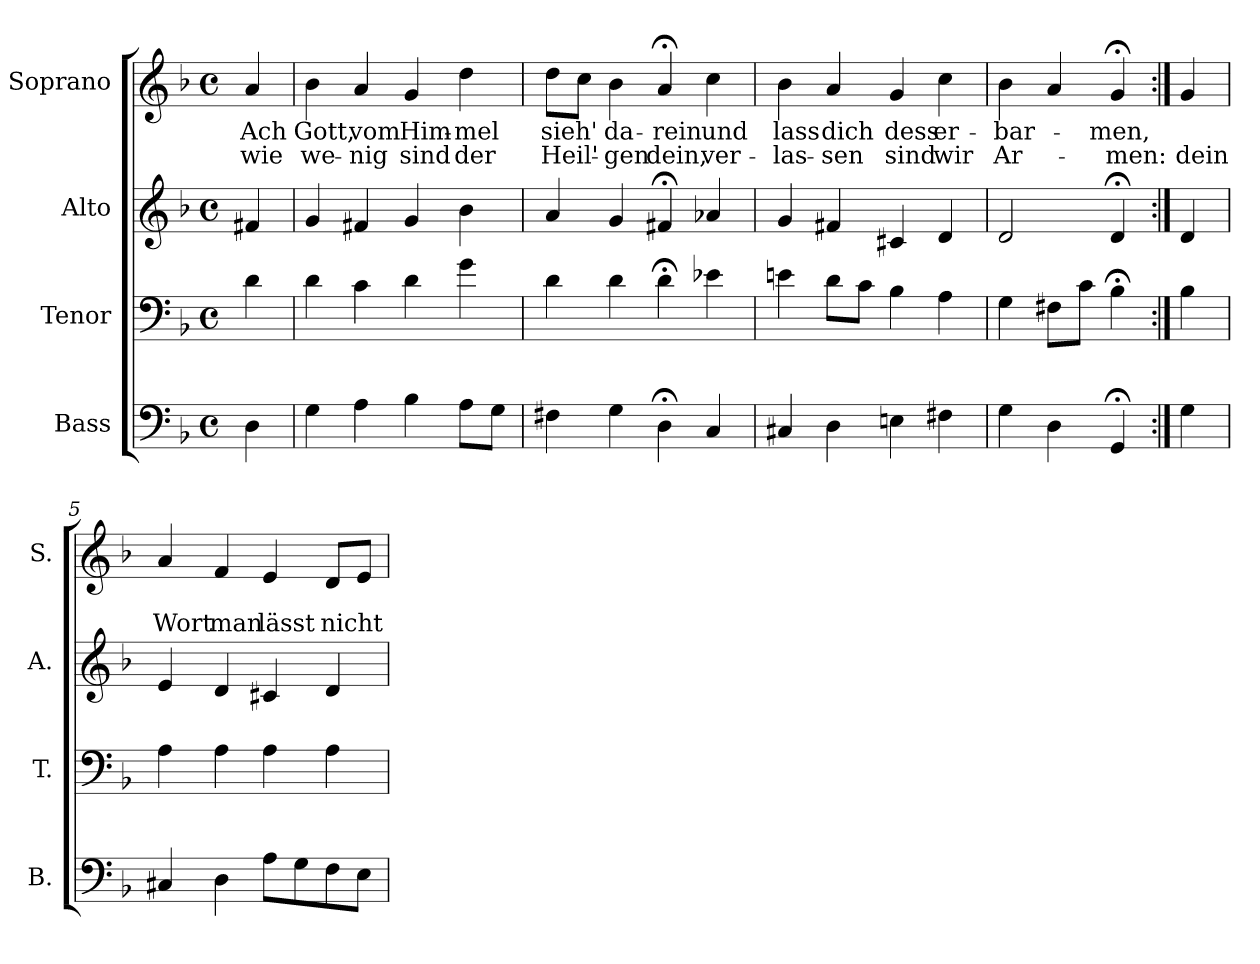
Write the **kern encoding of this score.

**kern	**kern	**kern	**kern	**text	**text
*part4	*part3	*part2	*part1	*part1	*part1
*staff4	*staff3	*staff2	*staff1	*staff1	*staff1
*I"Bass	*I"Tenor	*I"Alto	*I"Soprano	*	*
*I'B.	*I'T.	*I'A.	*I'S.	*	*
*clefF4	*clefF4	*clefG2	*clefG2	*	*
*k[b-]	*k[b-]	*k[b-]	*k[b-]	*	*
*F:	*F:	*F:	*d:	*	*
*M4/4	*M4/4	*M4/4	*M4/4	*	*
*met(c)	*met(c)	*met(c)	*met(c)	*	*
=	=	=	=	=	=
4D\	4d\	4f#X/	4a/	Ach	wie
=1	=1	=1	=1	=1	=1
4G\	4d\	4g/	4b-\	Gott,	we-
4A\	4c\	4f#X/	4a/	vom	-nig
4B-\	4d\	4g/	4g/	Him-	sind
8A\L	4g\	4b-\	4dd\	-mel	der
8G\J	.	.	.	.	.
=2	=2	=2	=2	=2	=2
4F#X\	4d\	4a/	8dd\L	sieh'	Heil'-
.	.	.	8cc\J	.	.
4G\	4d\	4g/	4b-\	da-	-gen
4D;<\	4d;<\	4f#X;</	4a;</	-rein	dein,
4C/	4e-X\	4a-X/	4cc\	und	ver-
=3	=3	=3	=3	=3	=3
4C#X/	4en\	4g/	4b-\	lass	-las-
4D\	8d\L	4f#X/	4a/	dich	-sen
.	8c\J	.	.	.	.
4En\	4B-\	4c#X/	4g/	dess	sind
4F#X\	4A\	4d/	4cc\	er-	wir
=4	=4	=4	=4	=4	=4
4G\	4G\	2d/	4b-\	-bar-	Ar-
4D\	8F#X\L	.	4a/	.	.
.	8c\J	.	.	.	.
4GG;</	4B-;<\	4d;</	4g;</	-men,	-men:
!!LO:LB:g=z
=4a:|!	=4a:|!	=4a:|!	=4a:|!	=4a:|!	=4a:|!
4G\	4B-\	4d/	4g/	.	dein
=5	=5	=5	=5	=5	=5
4C#X/	4A\	4e/	4a/	.	Wort
4D\	4A\	4d/	4f/	.	man
8A\L	4A\	4c#X/	4e/	.	lässt
8G\	.	.	.	.	.
8F\	4A\	4d/	8d/L	.	nicht
8E\J	.	.	8e/J	.	.
=	=	=	=	=	=
*-	*-	*-	*-	*-	*-
